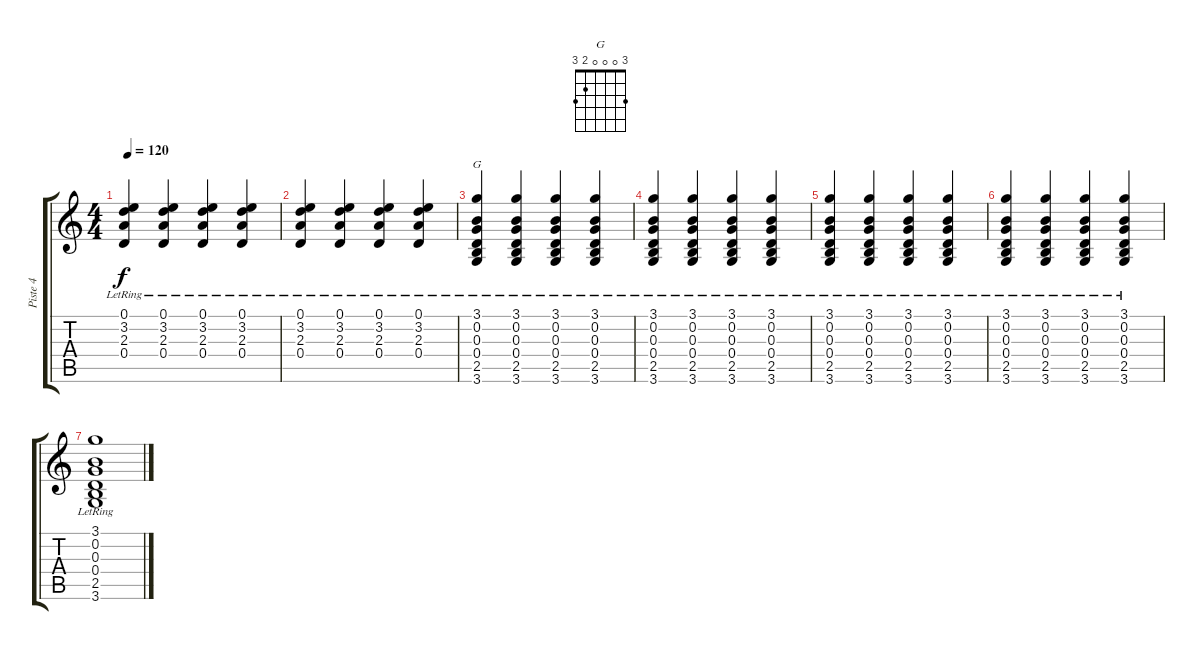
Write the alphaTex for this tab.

\track ("Piste 4" "Piste 4") {instrument acousticguitarsteel}
\staff {score tabs}
\tuning (E4 B3 G3 D3 A2 E2) {hide}
\chord ("G" 3 0 0 0 2 3)
\ts (4 4)
\tempo 120
\clef g2
\ks c
(0.1{lr} 3.2{lr} 2.3{lr} 0.4{lr}).4{dy f} (0.1{lr} 3.2{lr} 2.3{lr} 0.4{lr}).4 (0.1{lr} 3.2{lr} 2.3{lr} 0.4{lr}).4 (0.1{lr} 3.2{lr} 2.3{lr} 0.4{lr}).4 |
(0.1{lr} 3.2{lr} 2.3{lr} 0.4{lr}).4 (0.1{lr} 3.2{lr} 2.3{lr} 0.4{lr}).4 (0.1{lr} 3.2{lr} 2.3{lr} 0.4{lr}).4 (0.1{lr} 3.2{lr} 2.3{lr} 0.4{lr}).4 |
(3.1{lr} 0.2{lr} 0.3{lr} 0.4{lr} 2.5{lr} 3.6{lr}).4{ch "G"} (3.1{lr} 0.2{lr} 0.3{lr} 0.4{lr} 2.5{lr} 3.6{lr}).4 (3.1{lr} 0.2{lr} 0.3{lr} 0.4{lr} 2.5{lr} 3.6{lr}).4 (3.1{lr} 0.2{lr} 0.3{lr} 0.4{lr} 2.5{lr} 3.6{lr}).4 |
(3.1{lr} 0.2{lr} 0.3{lr} 0.4{lr} 2.5{lr} 3.6{lr}).4 (3.1{lr} 0.2{lr} 0.3{lr} 0.4{lr} 2.5{lr} 3.6{lr}).4 (3.1{lr} 0.2{lr} 0.3{lr} 0.4{lr} 2.5{lr} 3.6{lr}).4 (3.1{lr} 0.2{lr} 0.3{lr} 0.4{lr} 2.5{lr} 3.6{lr}).4 |
(3.1{lr} 0.2{lr} 0.3{lr} 0.4{lr} 2.5{lr} 3.6{lr}).4 (3.1{lr} 0.2{lr} 0.3{lr} 0.4{lr} 2.5{lr} 3.6{lr}).4 (3.1{lr} 0.2{lr} 0.3{lr} 0.4{lr} 2.5{lr} 3.6{lr}).4 (3.1{lr} 0.2{lr} 0.3{lr} 0.4{lr} 2.5{lr} 3.6{lr}).4 |
(3.1{lr} 0.2{lr} 0.3{lr} 0.4{lr} 2.5{lr} 3.6{lr}).4 (3.1{lr} 0.2{lr} 0.3{lr} 0.4{lr} 2.5{lr} 3.6{lr}).4 (3.1{lr} 0.2{lr} 0.3{lr} 0.4{lr} 2.5{lr} 3.6{lr}).4 (3.1{lr} 0.2{lr} 0.3{lr} 0.4{lr} 2.5{lr} 3.6{lr}).4 |
(3.1{lr} 0.2{lr} 0.3{lr} 0.4{lr} 2.5{lr} 3.6{lr}).1
